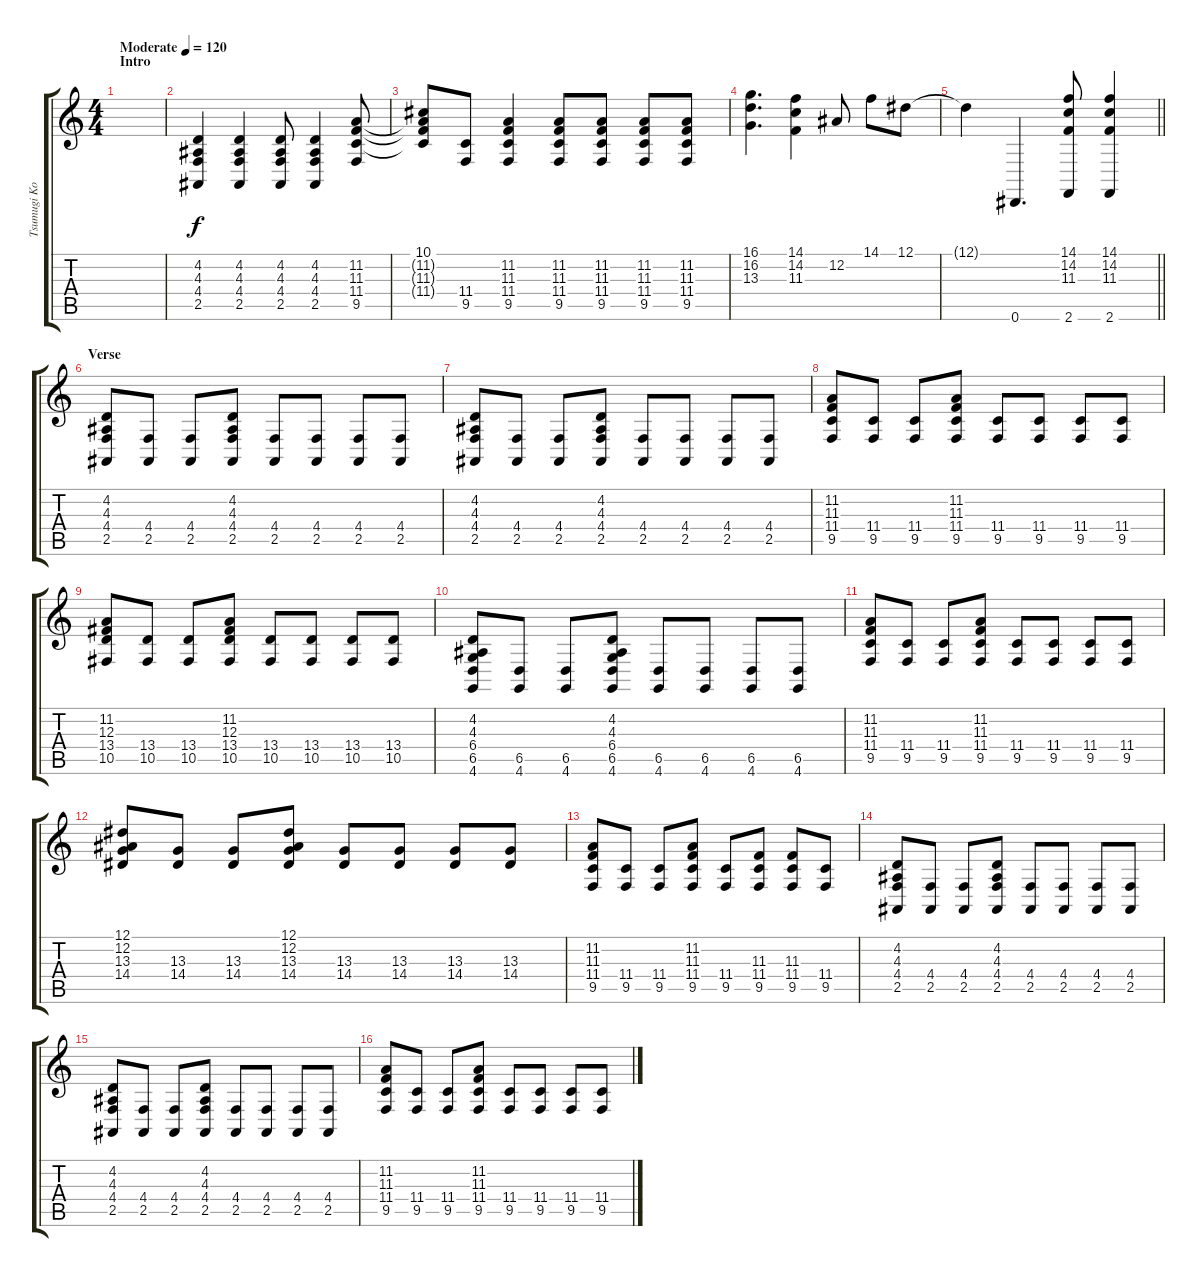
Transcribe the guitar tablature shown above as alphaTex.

\track ("Tsumugi Kotobuki" "Tsumugi Ko") {instrument acousticgrandpiano}
\staff {score tabs}
\tuning (Eb4 Bb3 Gb3 Db3 Ab2 Eb2) {hide}
\ts (4 4)
\section ("" "Intro")
\tempo (120 "Moderate")
\clef g2
\ks c
|
(4.2 4.3 4.4 2.5).4{txt ""} (4.2 4.3 4.4 2.5).4 (4.2 4.3 4.4 2.5).8 (4.2 4.3 4.4 2.5).4 (11.2 11.3 11.4 9.5).8 |
(10.1 11.2{t} 11.3{t} 11.4{t}).8 (11.4 9.5).8 (11.2 11.3 11.4 9.5).4 (11.2 11.3 11.4 9.5).8 (11.2 11.3 11.4 9.5).8 (11.2 11.3 11.4 9.5).8 (11.2 11.3 11.4 9.5).8 |
(16.1 16.2 13.3).4{d} (14.1 14.2 11.3).4 12.2.8 14.1.8 12.1.8 |
\barLineRight lightlight
12.1{t}.4 0.6.4{d} (14.1 14.2 11.3 2.6).8 (14.1 14.2 11.3 2.6).4 |
\section ("" "Verse")
(4.2 4.3 4.4 2.5).8 (4.4 2.5).8 (4.4 2.5).8 (4.2 4.3 4.4 2.5).8 (4.4 2.5).8 (4.4 2.5).8 (4.4 2.5).8 (4.4 2.5).8 |
(4.2 4.3 4.4 2.5).8 (4.4 2.5).8 (4.4 2.5).8 (4.2 4.3 4.4 2.5).8 (4.4 2.5).8 (4.4 2.5).8 (4.4 2.5).8 (4.4 2.5).8 |
(11.2 11.3 11.4 9.5).8 (11.4 9.5).8 (11.4 9.5).8 (11.2 11.3 11.4 9.5).8 (11.4 9.5).8 (11.4 9.5).8 (11.4 9.5).8 (11.4 9.5).8 |
(11.2 12.3 13.4 10.5).8 (13.4 10.5).8 (13.4 10.5).8 (11.2 12.3 13.4 10.5).8 (13.4 10.5).8 (13.4 10.5).8 (13.4 10.5).8 (13.4 10.5).8 |
(4.2 4.3 6.4 6.5 4.6).8 (6.5 4.6).8 (6.5 4.6).8 (4.2 4.3 6.4 6.5 4.6).8 (6.5 4.6).8 (6.5 4.6).8 (6.5 4.6).8 (6.5 4.6).8 |
(11.2 11.3 11.4 9.5).8 (11.4 9.5).8 (11.4 9.5).8 (11.2 11.3 11.4 9.5).8 (11.4 9.5).8 (11.4 9.5).8 (11.4 9.5).8 (11.4 9.5).8 |
(12.1 12.2 13.3 14.4).8 (13.3 14.4).8 (13.3 14.4).8 (12.1 12.2 13.3 14.4).8 (13.3 14.4).8 (13.3 14.4).8 (13.3 14.4).8 (13.3 14.4).8 |
(11.2 11.3 11.4 9.5).8 (11.4 9.5).8 (11.4 9.5).8 (11.2 11.3 11.4 9.5).8 (11.4 9.5).8 (11.3 11.4 9.5).8 (11.3 11.4 9.5).8 (11.4 9.5).8 |
(4.2 4.3 4.4 2.5).8 (4.4 2.5).8 (4.4 2.5).8 (4.2 4.3 4.4 2.5).8 (4.4 2.5).8 (4.4 2.5).8 (4.4 2.5).8 (4.4 2.5).8 |
(4.2 4.3 4.4 2.5).8 (4.4 2.5).8 (4.4 2.5).8 (4.2 4.3 4.4 2.5).8 (4.4 2.5).8 (4.4 2.5).8 (4.4 2.5).8 (4.4 2.5).8 |
(11.2 11.3 11.4 9.5).8 (11.4 9.5).8 (11.4 9.5).8 (11.2 11.3 11.4 9.5).8 (11.4 9.5).8 (11.4 9.5).8 (11.4 9.5).8 (11.4 9.5).8
